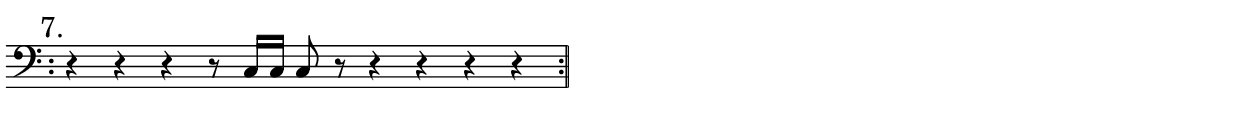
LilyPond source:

\version "2.19.80"


phrase = \relative c {

  \clef "bass"
  \mark "7." 
  \cadenzaOn
  r4 r r r8
  c16[ c] c8
  r8 r4 r r r

}

\score {
  \midi { }
  \defineBarLine ":" #'("" ":" "")
  \new Staff = "phrase" {
    \bar ":"
    \phrase
    \set Score.repeatCommands = #'(end-repeat)
  }
  \layout {
    \context { \Staff
      \remove Time_signature_engraver
      \override BarLine.hair-thickness = #-1
      \override BarLine.thick-thickness = #-1
    }
  }
}
\header { tagline = "" }
\paper {
  top-margin = 1
  bottom-margin = 1
  left-margin = 1
  right-margin = 1
  indent = 0
}

